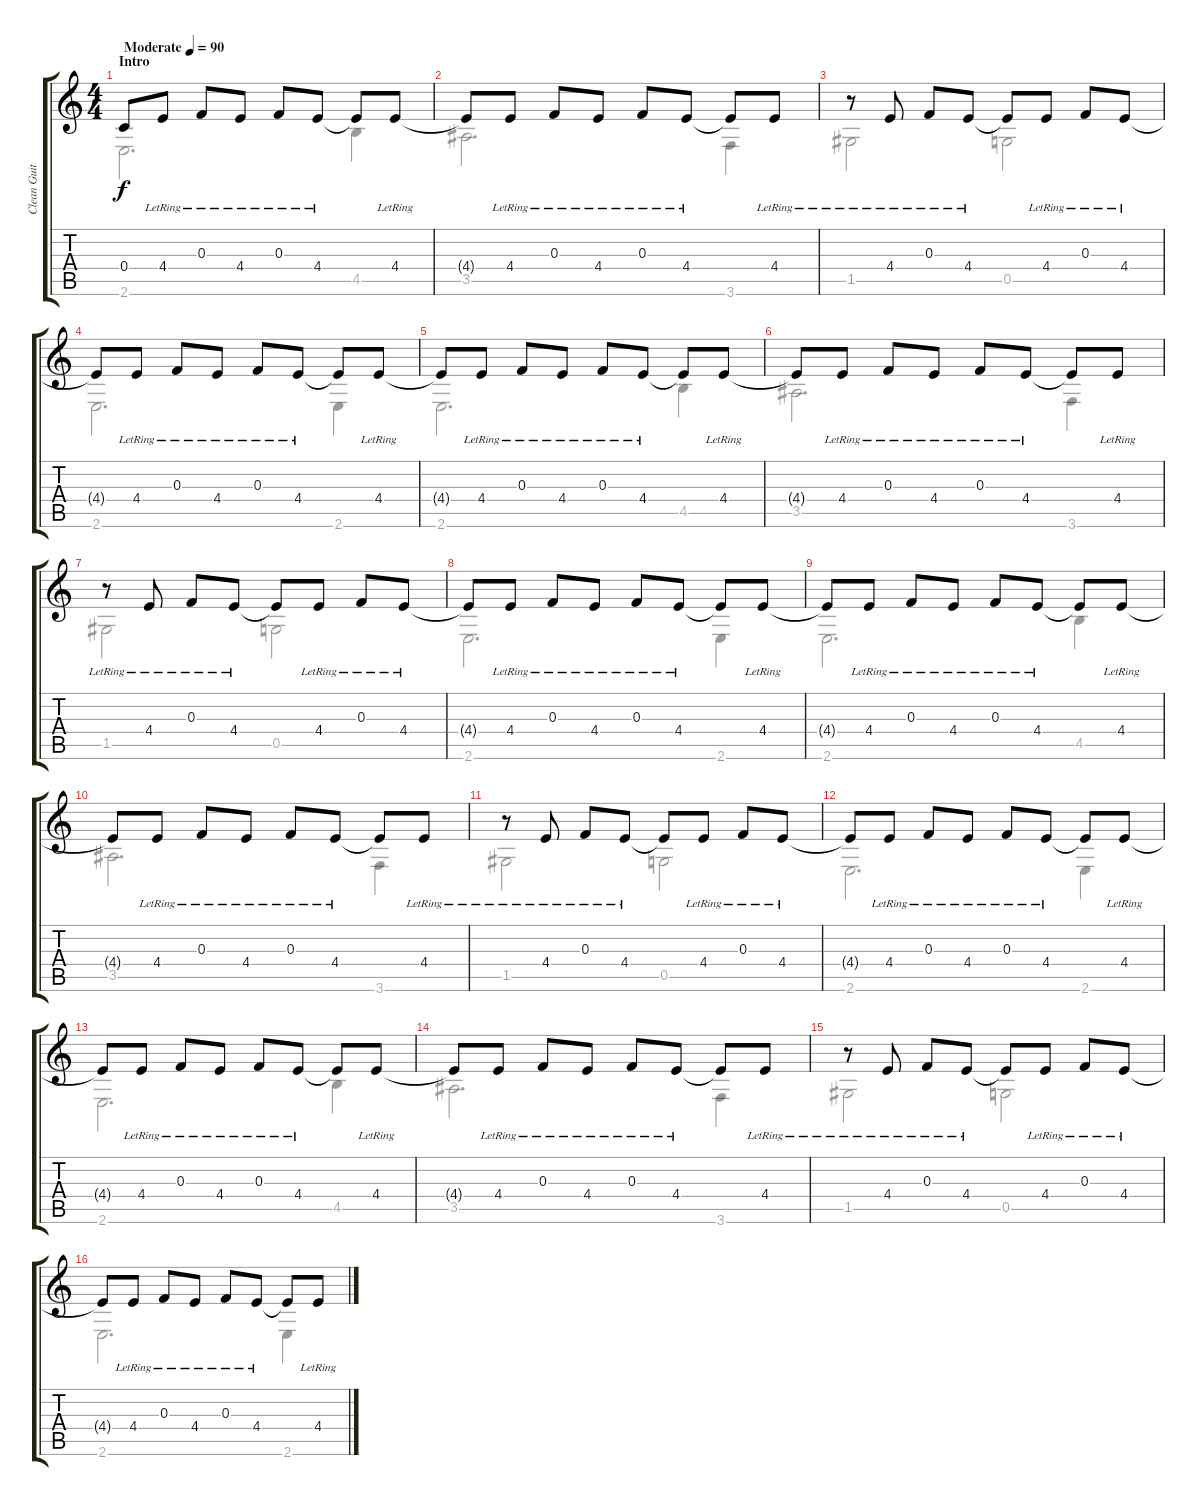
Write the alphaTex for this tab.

\track ("Clean Guitar" "Clean Guit") {instrument electricguitarclean}
\staff {score tabs}
\tuning (D4 A3 F3 C3 G2 D2) {hide}
\voice
\ts (4 4)
\section ("" "Intro")
\tempo (90 "Moderate")
\clef g2
\ks c
0.4.8{dy f instrument electricguitarclean} 4.4{lr}.8 0.3{lr}.8 4.4{lr}.8 0.3{lr}.8 4.4{lr}.8 4.4{t}.8 4.4{lr}.8 |
4.4{t}.8 4.4{lr}.8 0.3{lr}.8 4.4{lr}.8 0.3{lr}.8 4.4{lr}.8 4.4{t}.8 4.4{lr}.8 |
r.8 4.4{lr}.8 0.3{lr}.8 4.4{lr}.8 4.4{t}.8 4.4{lr}.8 0.3{lr}.8 4.4{lr}.8 |
4.4{t}.8 4.4{lr}.8 0.3{lr}.8 4.4{lr}.8 0.3{lr}.8 4.4{lr}.8 4.4{t}.8 4.4{lr}.8 |
4.4{t}.8 4.4{lr}.8 0.3{lr}.8 4.4{lr}.8 0.3{lr}.8 4.4{lr}.8 4.4{t}.8 4.4{lr}.8 |
4.4{t}.8 4.4{lr}.8 0.3{lr}.8 4.4{lr}.8 0.3{lr}.8 4.4{lr}.8 4.4{t}.8 4.4{lr}.8 |
r.8 4.4{lr}.8 0.3{lr}.8 4.4{lr}.8 4.4{t}.8 4.4{lr}.8 0.3{lr}.8 4.4{lr}.8 |
4.4{t}.8 4.4{lr}.8 0.3{lr}.8 4.4{lr}.8 0.3{lr}.8 4.4{lr}.8 4.4{t}.8 4.4{lr}.8 |
4.4{t}.8 4.4{lr}.8 0.3{lr}.8 4.4{lr}.8 0.3{lr}.8 4.4{lr}.8 4.4{t}.8 4.4{lr}.8 |
4.4{t}.8 4.4{lr}.8 0.3{lr}.8 4.4{lr}.8 0.3{lr}.8 4.4{lr}.8 4.4{t}.8 4.4{lr}.8 |
r.8 4.4{lr}.8 0.3{lr}.8 4.4{lr}.8 4.4{t}.8 4.4{lr}.8 0.3{lr}.8 4.4{lr}.8 |
4.4{t}.8 4.4{lr}.8 0.3{lr}.8 4.4{lr}.8 0.3{lr}.8 4.4{lr}.8 4.4{t}.8 4.4{lr}.8 |
4.4{t}.8 4.4{lr}.8 0.3{lr}.8 4.4{lr}.8 0.3{lr}.8 4.4{lr}.8 4.4{t}.8 4.4{lr}.8 |
4.4{t}.8 4.4{lr}.8 0.3{lr}.8 4.4{lr}.8 0.3{lr}.8 4.4{lr}.8 4.4{t}.8 4.4{lr}.8 |
r.8 4.4{lr}.8 0.3{lr}.8 4.4{lr}.8 4.4{t}.8 4.4{lr}.8 0.3{lr}.8 4.4{lr}.8 |
4.4{t}.8 4.4{lr}.8 0.3{lr}.8 4.4{lr}.8 0.3{lr}.8 4.4{lr}.8 4.4{t}.8 4.4{lr}.8
\voice
\clef g2
\ottava regular
\simile none
\ks c
2.6.2{d dy f} 4.5.4 |
3.5.2{d} 3.6.4 |
1.5.2 0.5.2 |
2.6.2{d} 2.6.4 |
2.6.2{d} 4.5.4 |
3.5.2{d} 3.6.4 |
1.5.2 0.5.2 |
2.6.2{d} 2.6.4 |
2.6.2{d} 4.5.4 |
3.5.2{d} 3.6.4 |
1.5.2 0.5.2 |
2.6.2{d} 2.6.4 |
2.6.2{d} 4.5.4 |
3.5.2{d} 3.6.4 |
1.5.2 0.5.2 |
2.6.2{d} 2.6.4
